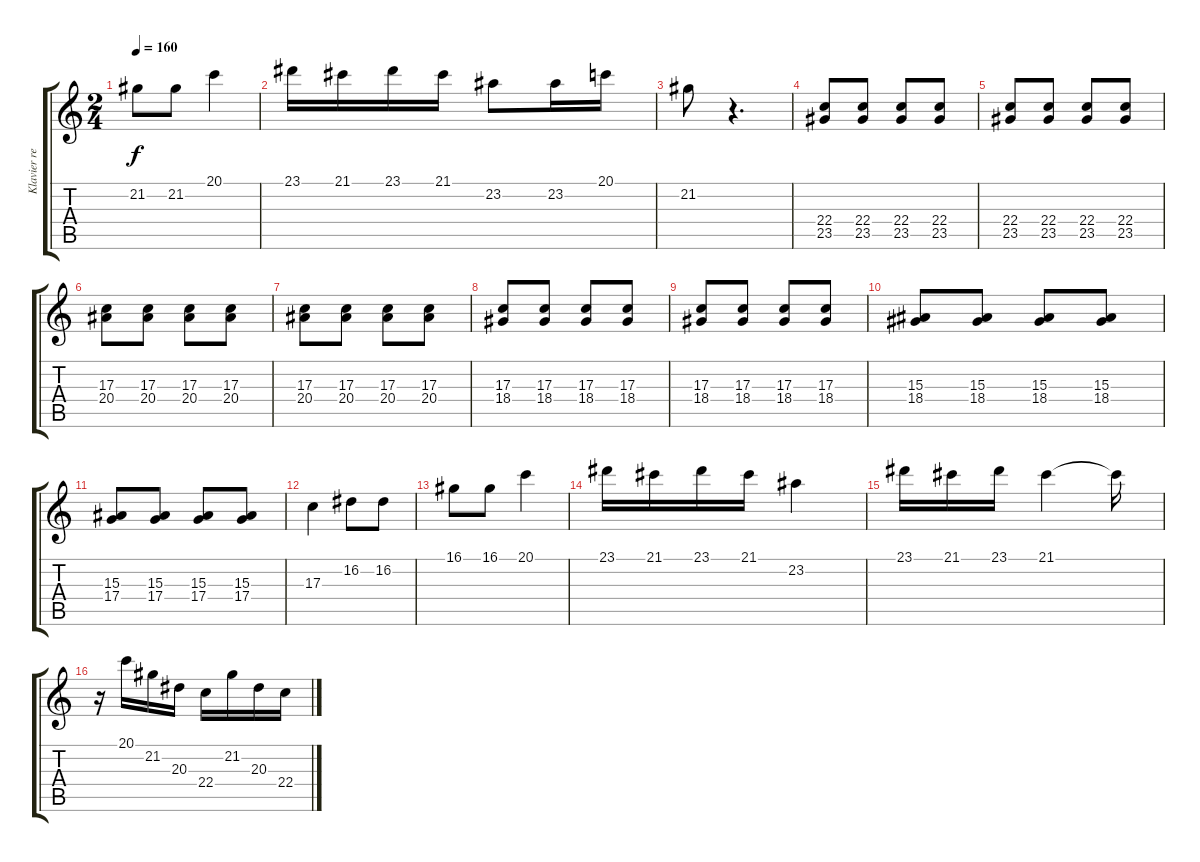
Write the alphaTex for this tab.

\track ("Klavier rechte Hand" "Klavier re") {instrument acousticgrandpiano}
\staff {score tabs}
\tuning (E4 B3 G3 D3 A2 E2) {hide}
\ts (2 4)
\tempo 160
\clef g2
\ks c
21.2.8{dy f} 21.2.8 20.1.4 |
23.1.16 21.1.16 23.1.16 21.1.16 23.2.8 23.2.16 20.1.16 |
21.2.8 r.4{d} |
(22.4 23.5).8 (22.4 23.5).8 (22.4 23.5).8 (22.4 23.5).8 |
(22.4 23.5).8 (22.4 23.5).8 (22.4 23.5).8 (22.4 23.5).8 |
(17.3 20.4).8 (17.3 20.4).8 (17.3 20.4).8 (17.3 20.4).8 |
(17.3 20.4).8 (17.3 20.4).8 (17.3 20.4).8 (17.3 20.4).8 |
(17.3 18.4).8 (17.3 18.4).8 (17.3 18.4).8 (17.3 18.4).8 |
(17.3 18.4).8 (17.3 18.4).8 (17.3 18.4).8 (17.3 18.4).8 |
(15.3 18.4).8 (15.3 18.4).8 (15.3 18.4).8 (15.3 18.4).8 |
(15.3 17.4).8 (15.3 17.4).8 (15.3 17.4).8 (15.3 17.4).8 |
17.3.4 16.2.8 16.2.8 |
16.1.8 16.1.8 20.1.4 |
23.1.16 21.1.16 23.1.16 21.1.16 23.2.4 |
23.1.16 21.1.16 23.1.16 21.1.4 21.1{t}.16 |
r.16 20.1.16 21.2.16 20.3.16 22.4.16 21.2.16 20.3.16 22.4.16
